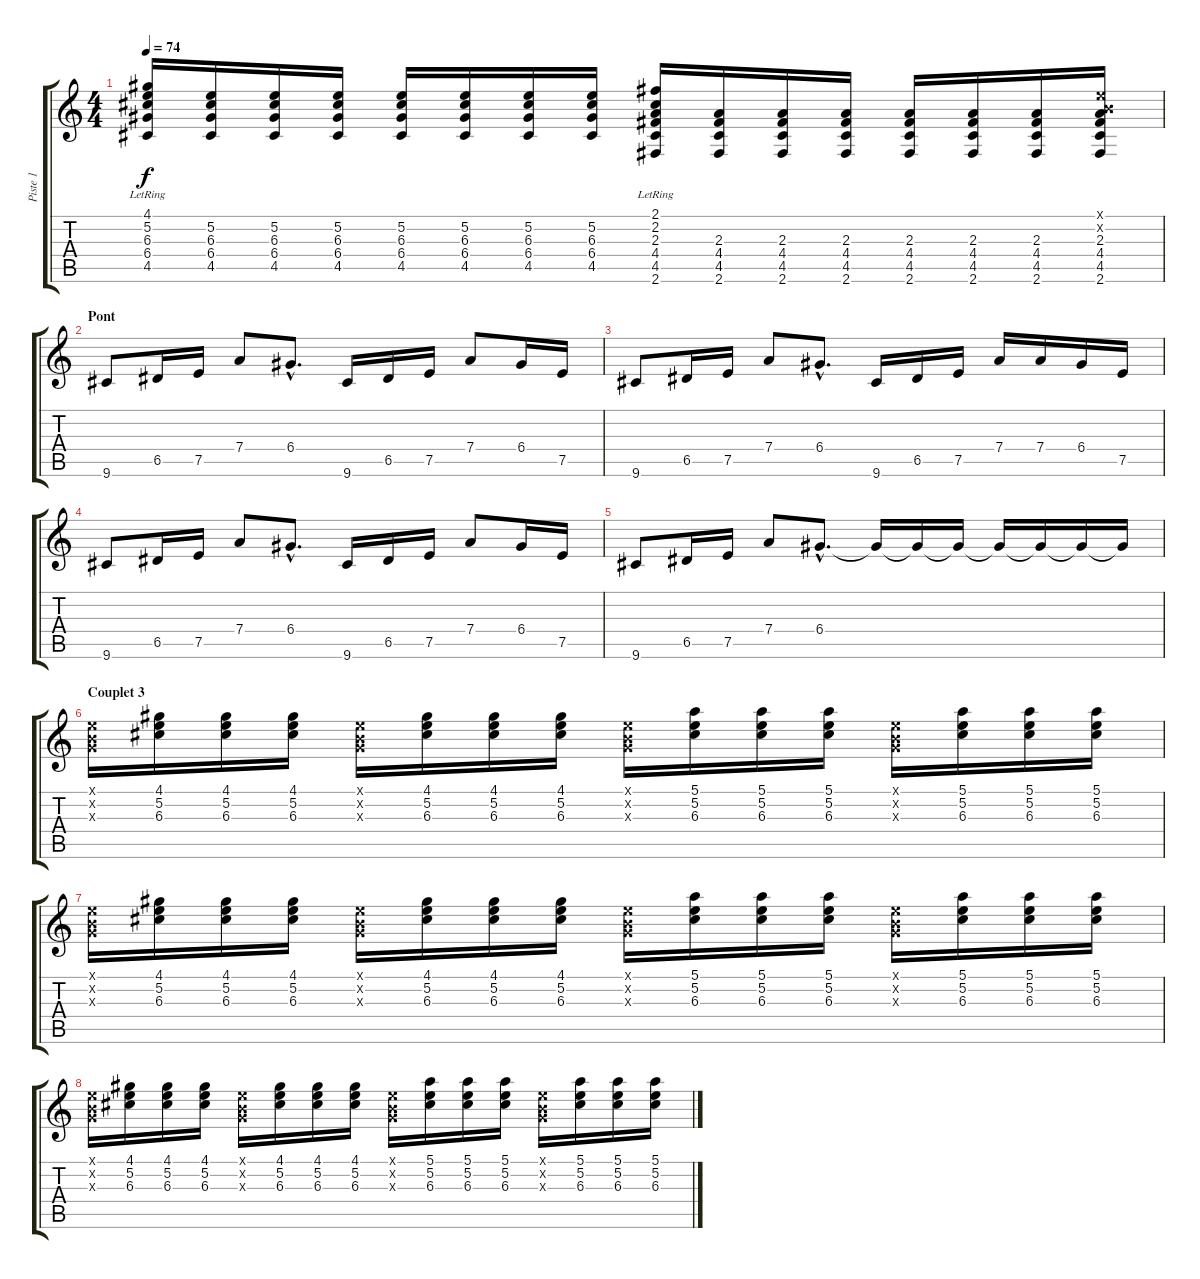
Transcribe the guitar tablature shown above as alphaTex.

\track ("Piste 1" "Piste 1") {instrument electricguitarclean}
\staff {score tabs}
\tuning (E4 B3 G3 D3 A2 E2) {hide}
\ts (4 4)
\tempo 74
\clef g2
\ks c
(4.1{lr} 5.2 6.3 6.4 4.5).16{dy f} (5.2 6.3 6.4 4.5).16 (5.2 6.3 6.4 4.5).16 (5.2 6.3 6.4 4.5).16 (5.2 6.3 6.4 4.5).16 (5.2 6.3 6.4 4.5).16 (5.2 6.3 6.4 4.5).16 (5.2 6.3 6.4 4.5).16 (2.1{lr} 2.2{lr} 2.3 4.4 4.5 2.6).16 (2.3 4.4 4.5 2.6).16 (2.3 4.4 4.5 2.6).16 (2.3 4.4 4.5 2.6).16 (2.3 4.4 4.5 2.6).16 (2.3 4.4 4.5 2.6).16 (2.3 4.4 4.5 2.6).16 (0.1{x} 0.2{x} 2.3 4.4 4.5 2.6).16 |
\section ("" "Pont")
9.6.8 6.5.16 7.5.16 7.4.8 6.4{hac}.8{d} 9.6.16 6.5.16 7.5.16 7.4.8 6.4.16 7.5.16 |
9.6.8 6.5.16 7.5.16 7.4.8 6.4{hac}.8{d} 9.6.16 6.5.16 7.5.16 7.4.16 7.4.16 6.4.16 7.5.16 |
9.6.8 6.5.16 7.5.16 7.4.8 6.4{hac}.8{d} 9.6.16 6.5.16 7.5.16 7.4.8 6.4.16 7.5.16 |
9.6.8 6.5.16 7.5.16 7.4.8 6.4{hac}.8{d} 6.4{t}.16 6.4{t}.16 6.4{t}.16 6.4{t}.16 6.4{t}.16 6.4{t}.16 6.4{t}.16 |
\section ("" "Couplet 3")
(0.1{x} 0.2{x} 0.3{x}).16 (4.1 5.2 6.3).16 (4.1 5.2 6.3).16 (4.1 5.2 6.3).16 (0.1{x} 0.2{x} 0.3{x}).16 (4.1 5.2 6.3).16 (4.1 5.2 6.3).16 (4.1 5.2 6.3).16 (0.1{x} 0.2{x} 0.3{x}).16 (5.1 5.2 6.3).16 (5.1 5.2 6.3).16 (5.1 5.2 6.3).16 (0.1{x} 0.2{x} 0.3{x}).16 (5.1 5.2 6.3).16 (5.1 5.2 6.3).16 (5.1 5.2 6.3).16 |
(0.1{x} 0.2{x} 0.3{x}).16 (4.1 5.2 6.3).16 (4.1 5.2 6.3).16 (4.1 5.2 6.3).16 (0.1{x} 0.2{x} 0.3{x}).16 (4.1 5.2 6.3).16 (4.1 5.2 6.3).16 (4.1 5.2 6.3).16 (0.1{x} 0.2{x} 0.3{x}).16 (5.1 5.2 6.3).16 (5.1 5.2 6.3).16 (5.1 5.2 6.3).16 (0.1{x} 0.2{x} 0.3{x}).16 (5.1 5.2 6.3).16 (5.1 5.2 6.3).16 (5.1 5.2 6.3).16 |
(0.1{x} 0.2{x} 0.3{x}).16 (4.1 5.2 6.3).16 (4.1 5.2 6.3).16 (4.1 5.2 6.3).16 (0.1{x} 0.2{x} 0.3{x}).16 (4.1 5.2 6.3).16 (4.1 5.2 6.3).16 (4.1 5.2 6.3).16 (0.1{x} 0.2{x} 0.3{x}).16 (5.1 5.2 6.3).16 (5.1 5.2 6.3).16 (5.1 5.2 6.3).16 (0.1{x} 0.2{x} 0.3{x}).16 (5.1 5.2 6.3).16 (5.1 5.2 6.3).16 (5.1 5.2 6.3).16
